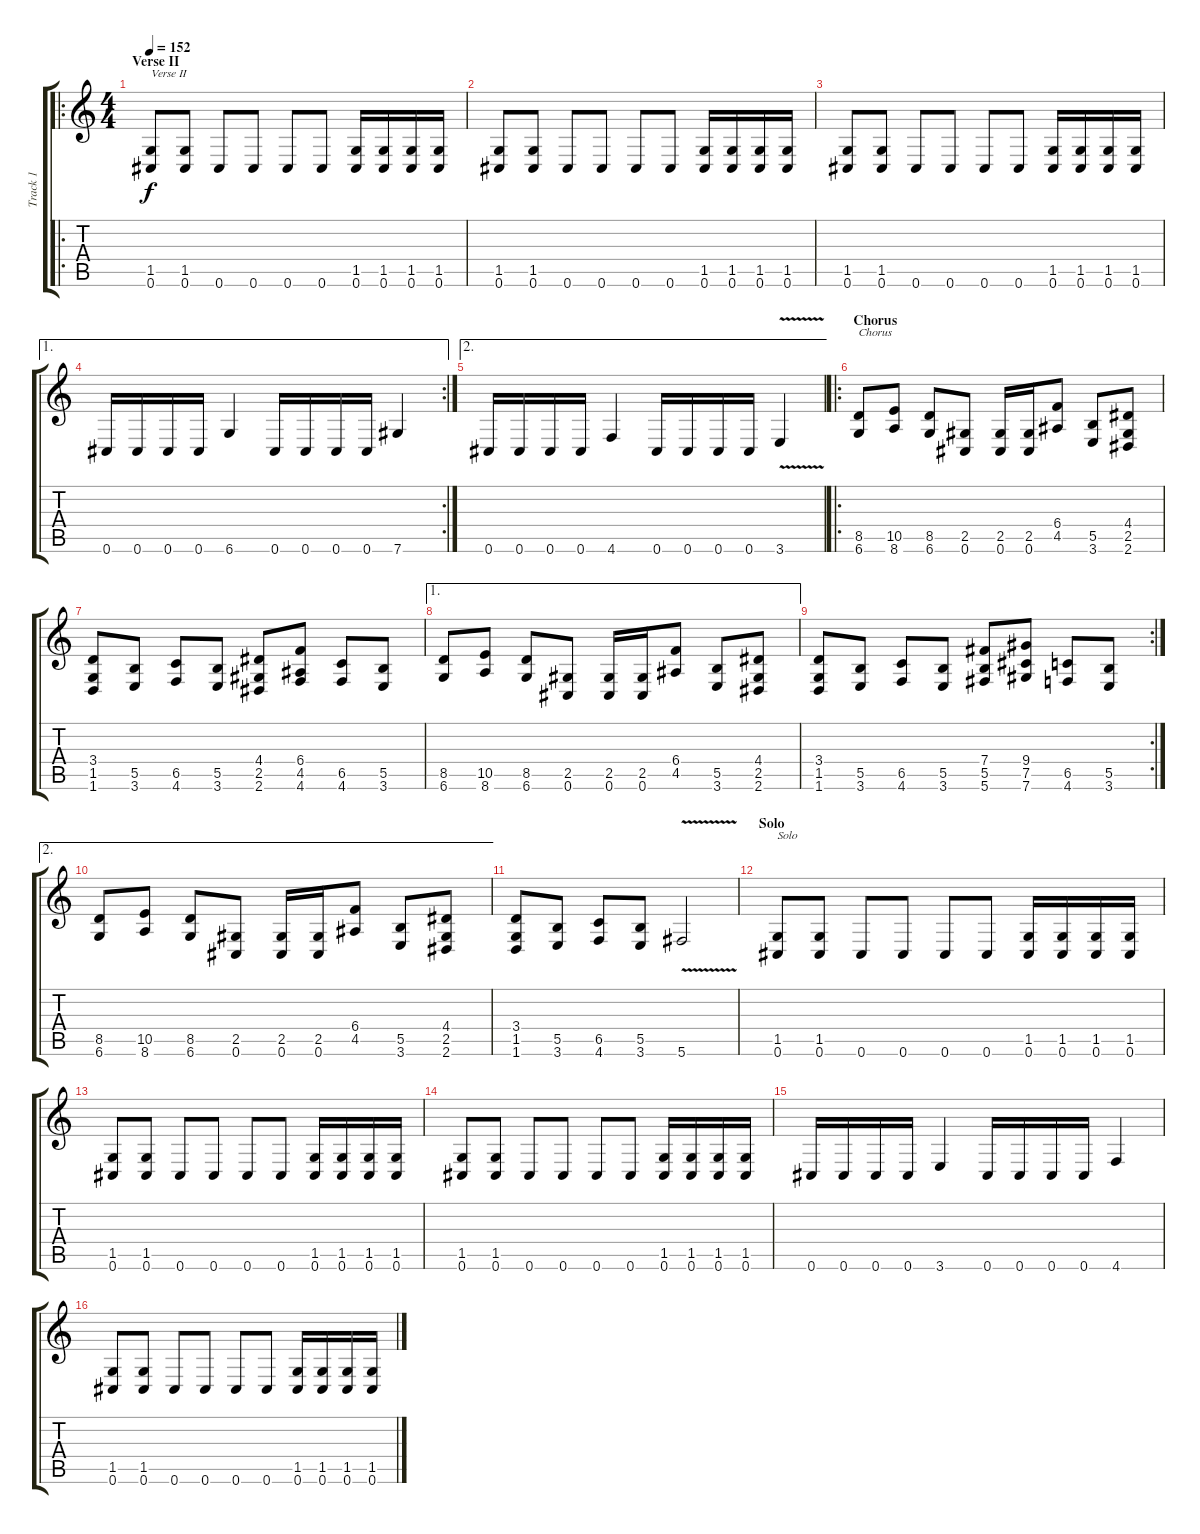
\track ("Track 1" "Track 1") {instrument distortionguitar}
\staff {score tabs}
\tuning (Db4 Ab3 E3 B2 Gb2 Db2) {hide}
\ro
\ts (4 4)
\section ("" "Verse II")
\tempo 152
\clef g2
\ks c
(1.5 0.6).8{txt "Verse II" dy f} (1.5 0.6).8 0.6.8 0.6.8 0.6.8 0.6.8 (1.5 0.6).16 (1.5 0.6).16 (1.5 0.6).16 (1.5 0.6).16 |
(1.5 0.6).8 (1.5 0.6).8 0.6.8 0.6.8 0.6.8 0.6.8 (1.5 0.6).16 (1.5 0.6).16 (1.5 0.6).16 (1.5 0.6).16 |
(1.5 0.6).8 (1.5 0.6).8 0.6.8 0.6.8 0.6.8 0.6.8 (1.5 0.6).16 (1.5 0.6).16 (1.5 0.6).16 (1.5 0.6).16 |
\ae 1
\rc 2
0.6.16 0.6.16 0.6.16 0.6.16 6.6.4 0.6.16 0.6.16 0.6.16 0.6.16 7.6.4 |
\ae 2
0.6.16 0.6.16 0.6.16 0.6.16 4.6.4 0.6.16 0.6.16 0.6.16 0.6.16 3.6{v}.4 |
\ro
\section ("" "Chorus")
(8.5 6.6).8{txt "Chorus"} (10.5 8.6).8 (8.5 6.6).8 (2.5 0.6).8 (2.5 0.6).16 (2.5 0.6).16 (6.4 4.5).8 (5.5 3.6).8 (4.4 2.5 2.6).8 |
(3.4 1.5 1.6).8 (5.5 3.6).8 (6.5 4.6).8 (5.5 3.6).8 (4.4 2.5 2.6).8 (6.4 4.5 4.6).8 (6.5 4.6).8 (5.5 3.6).8 |
\ae 1
(8.5 6.6).8 (10.5 8.6).8 (8.5 6.6).8 (2.5 0.6).8 (2.5 0.6).16 (2.5 0.6).16 (6.4 4.5).8 (5.5 3.6).8 (4.4 2.5 2.6).8 |
\rc 2
(3.4 1.5 1.6).8 (5.5 3.6).8 (6.5 4.6).8 (5.5 3.6).8 (7.4 5.5 5.6).8 (9.4 7.5 7.6).8 (6.5 4.6).8 (5.5 3.6).8 |
\ae 2
(8.5 6.6).8 (10.5 8.6).8 (8.5 6.6).8 (2.5 0.6).8 (2.5 0.6).16 (2.5 0.6).16 (6.4 4.5).8 (5.5 3.6).8 (4.4 2.5 2.6).8 |
(3.4 1.5 1.6).8 (5.5 3.6).8 (6.5 4.6).8 (5.5 3.6).8 5.6{v}.2 |
\section ("" "Solo")
(1.5 0.6).8{txt "Solo"} (1.5 0.6).8 0.6.8 0.6.8 0.6.8 0.6.8 (1.5 0.6).16 (1.5 0.6).16 (1.5 0.6).16 (1.5 0.6).16 |
(1.5 0.6).8 (1.5 0.6).8 0.6.8 0.6.8 0.6.8 0.6.8 (1.5 0.6).16 (1.5 0.6).16 (1.5 0.6).16 (1.5 0.6).16 |
(1.5 0.6).8 (1.5 0.6).8 0.6.8 0.6.8 0.6.8 0.6.8 (1.5 0.6).16 (1.5 0.6).16 (1.5 0.6).16 (1.5 0.6).16 |
0.6.16 0.6.16 0.6.16 0.6.16 3.6.4 0.6.16 0.6.16 0.6.16 0.6.16 4.6.4 |
(1.5 0.6).8 (1.5 0.6).8 0.6.8 0.6.8 0.6.8 0.6.8 (1.5 0.6).16 (1.5 0.6).16 (1.5 0.6).16 (1.5 0.6).16
